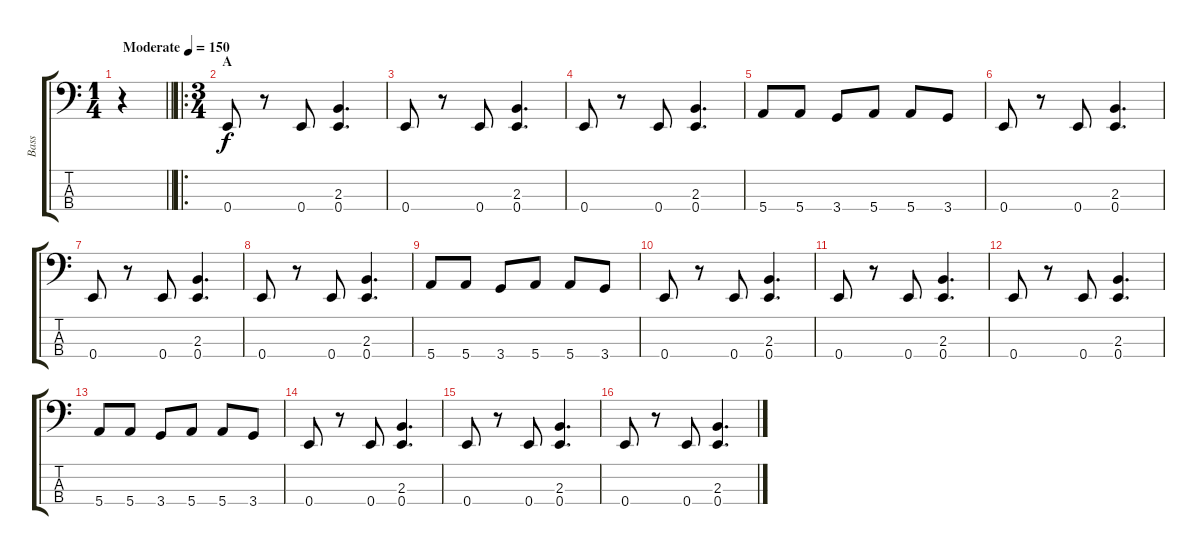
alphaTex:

\track ("Bass" "Bass") {instrument slapbass1}
\staff {score tabs}
\tuning (G2 D2 A1 E1) {hide}
\ts (1 4)
\tempo (150 "Moderate")
\clef f4
\barLineRight lightlight
\ks c
r.4{dy f instrument slapbass1} |
\ro
\ts (3 4)
\section ("" "A")
0.4.8 r.8 0.4.8 (2.3 0.4).4{d} |
0.4.8 r.8 0.4.8 (2.3 0.4).4{d} |
0.4.8 r.8 0.4.8 (2.3 0.4).4{d} |
5.4.8 5.4.8 3.4.8 5.4.8 5.4.8 3.4.8 |
0.4.8 r.8 0.4.8 (2.3 0.4).4{d} |
0.4.8 r.8 0.4.8 (2.3 0.4).4{d} |
0.4.8 r.8 0.4.8 (2.3 0.4).4{d} |
5.4.8 5.4.8 3.4.8 5.4.8 5.4.8 3.4.8 |
0.4.8 r.8 0.4.8 (2.3 0.4).4{d} |
0.4.8 r.8 0.4.8 (2.3 0.4).4{d} |
0.4.8 r.8 0.4.8 (2.3 0.4).4{d} |
5.4.8 5.4.8 3.4.8 5.4.8 5.4.8 3.4.8 |
0.4.8 r.8 0.4.8 (2.3 0.4).4{d} |
0.4.8 r.8 0.4.8 (2.3 0.4).4{d} |
0.4.8 r.8 0.4.8 (2.3 0.4).4{d}
